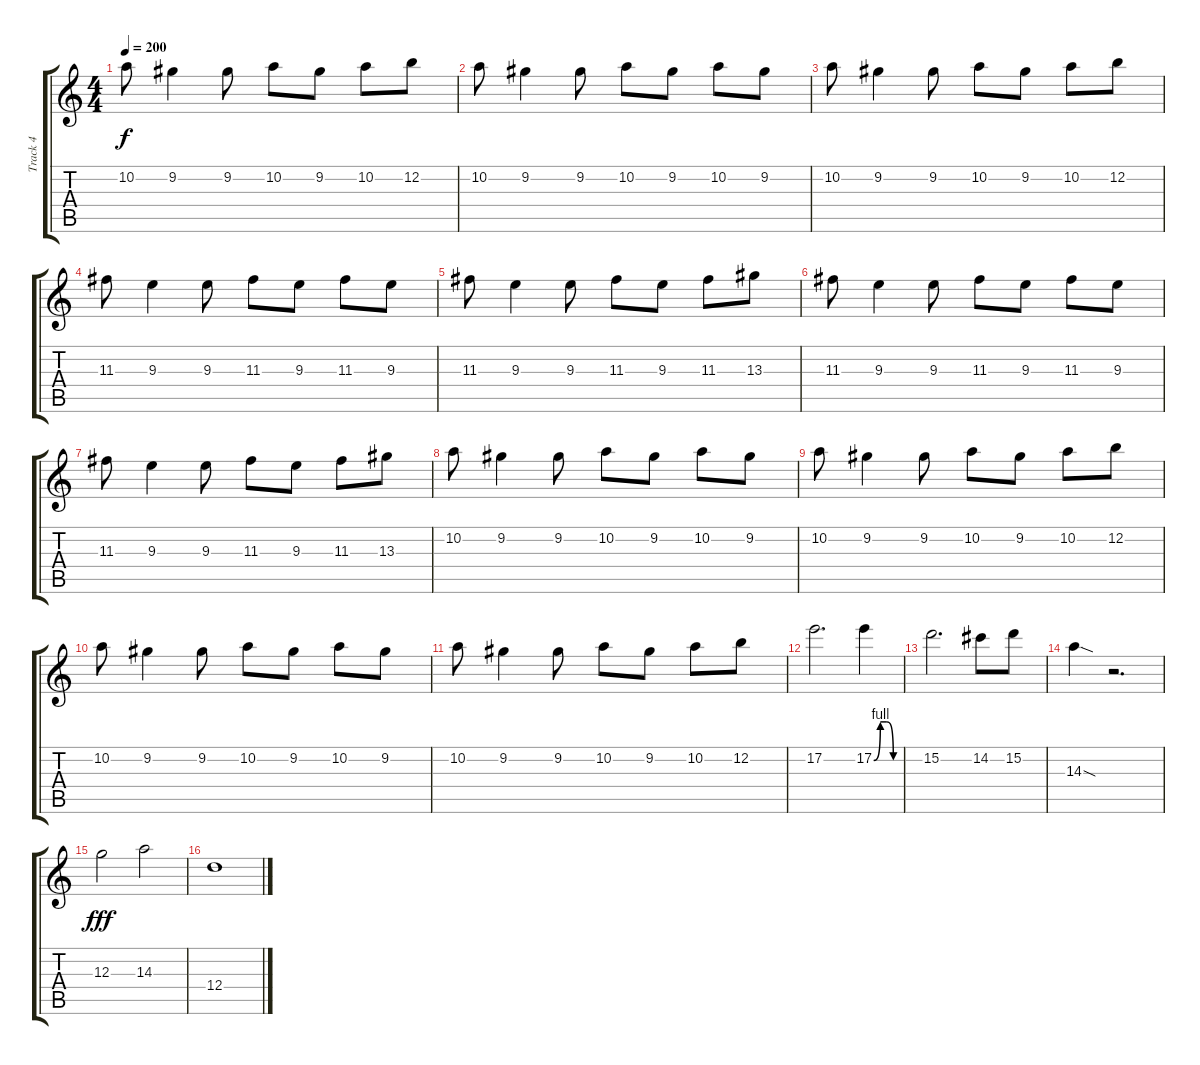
\track ("Track 4" "Track 4") {instrument distortionguitar}
\staff {score tabs}
\tuning (E4 B3 G3 D3 A2 D2) {hide}
\ts (4 4)
\tempo 200
\clef g2
\ks c
10.2.8{dy f} 9.2.4 9.2.8 10.2.8 9.2.8 10.2.8 12.2.8 |
10.2.8 9.2.4 9.2.8 10.2.8 9.2.8 10.2.8 9.2.8 |
10.2.8 9.2.4 9.2.8 10.2.8 9.2.8 10.2.8 12.2.8 |
11.3.8 9.3.4 9.3.8 11.3.8 9.3.8 11.3.8 9.3.8 |
11.3.8 9.3.4 9.3.8 11.3.8 9.3.8 11.3.8 13.3.8 |
11.3.8 9.3.4 9.3.8 11.3.8 9.3.8 11.3.8 9.3.8 |
11.3.8 9.3.4 9.3.8 11.3.8 9.3.8 11.3.8 13.3.8 |
10.2.8 9.2.4 9.2.8 10.2.8 9.2.8 10.2.8 9.2.8 |
10.2.8 9.2.4 9.2.8 10.2.8 9.2.8 10.2.8 12.2.8 |
10.2.8 9.2.4 9.2.8 10.2.8 9.2.8 10.2.8 9.2.8 |
10.2.8 9.2.4 9.2.8 10.2.8 9.2.8 10.2.8 12.2.8 |
17.2.2{d} 17.2{be (custom 0 0 15 4 30 4 45 0 60 0)}.4 |
15.2.2{d} 14.2.8 15.2.8 |
14.3{sod}.4 r.2{d} |
12.3.2{dy fff} 14.3.2 |
12.4.1
